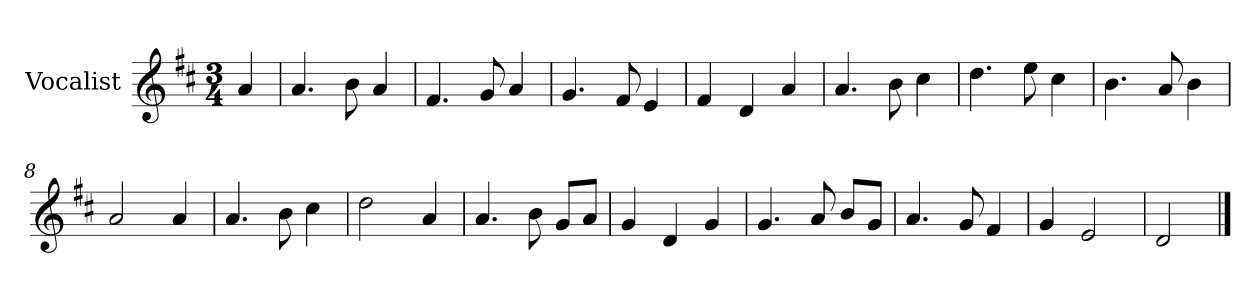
**kern
*part1
*staff1
*I"Vocalist
*k[f#c#]
*D:
*M3/4
=
4a
=1
4.a
8b
4a
=2
4.f#
8g
4a
=3
4.g
8f#
4e
=4
4f#
4d
4a
=5
4.a
8b
4cc#
=6
4.dd
8ee
4cc#
=7
4.b
8a
4b
=8
2a
4a
=9
4.a
8b
4cc#
=10
2dd
4a
=11
4.a
8b
8gL
8aJ
=12
4g
4d
4g
=13
4.g
8a
8bL
8gJ
=14
4.a
8g
4f#
=15
4g
2e
=16
2d
==
*-
